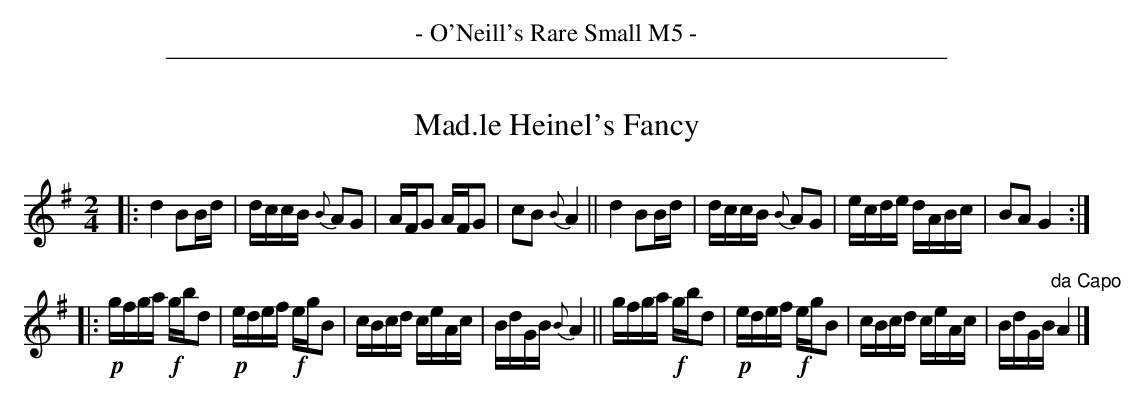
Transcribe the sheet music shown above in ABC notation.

X:1
T: Mad.le Heinel's Fancy
M: 2/4
L: 1/16
K: G
|:\
d4 B2Bd | dccB {B}A2G2 | AFG2 AFG2 | c2B2 {B}A4 ||\
d4 B2Bd | dccB {B}A2G2 | ecde dABc | B2A2 G4 ::!p!
gfga !f!gbd2 |!p!edef !f!egB2 | cBcd ceAc | BdGB {B}A4 ||\
gfga !f!gbd2 |!p!edef !f!egB2 | cBcd ceAc | BdGB "da Capo"A4 |]
